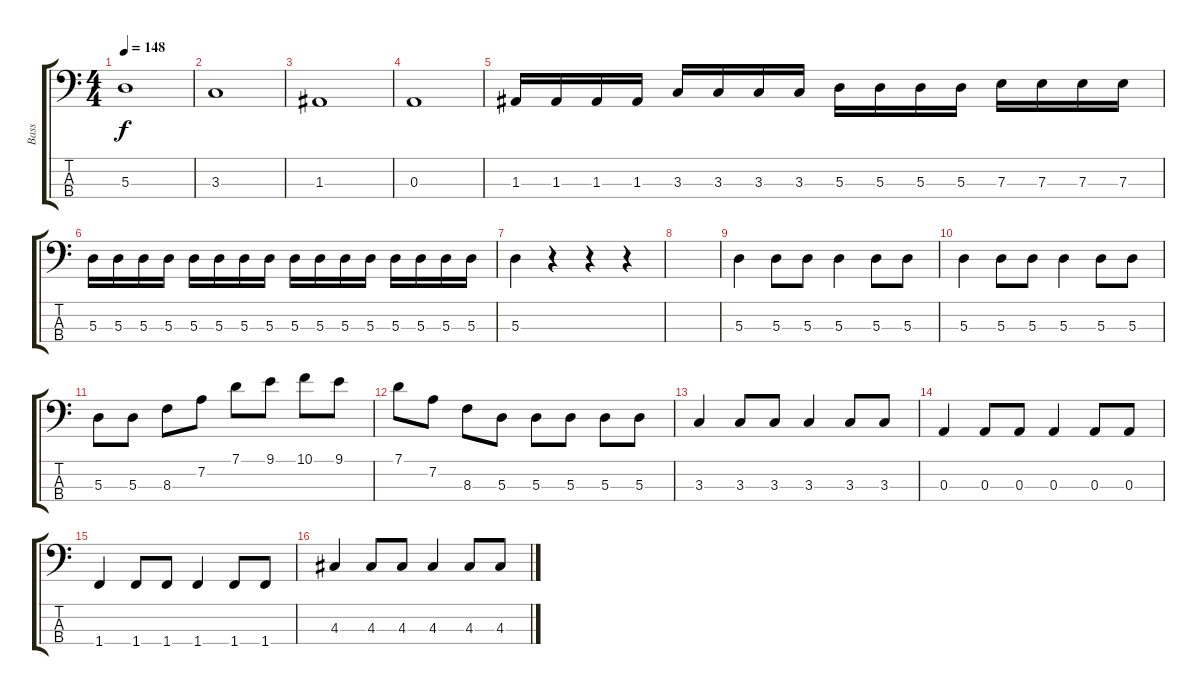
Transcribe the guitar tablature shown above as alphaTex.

\track ("Bass" "Bass") {instrument electricbasspick}
\staff {score tabs}
\tuning (G2 D2 A1 E1) {hide}
\ts (4 4)
\tempo 148
\clef f4
\ks c
5.3.1{dy f instrument electricbasspick} |
3.3.1 |
1.3.1 |
0.3.1 |
1.3.16 1.3.16 1.3.16 1.3.16 3.3.16 3.3.16 3.3.16 3.3.16 5.3.16 5.3.16 5.3.16 5.3.16 7.3.16 7.3.16 7.3.16 7.3.16 |
5.3.16 5.3.16 5.3.16 5.3.16 5.3.16 5.3.16 5.3.16 5.3.16 5.3.16 5.3.16 5.3.16 5.3.16 5.3.16 5.3.16 5.3.16 5.3.16 |
5.3.4 r.4 r.4 r.4 |
|
5.3.4 5.3.8 5.3.8 5.3.4 5.3.8 5.3.8 |
5.3.4 5.3.8 5.3.8 5.3.4 5.3.8 5.3.8 |
5.3.8 5.3.8 8.3.8 7.2.8 7.1.8 9.1.8 10.1.8 9.1.8 |
7.1.8 7.2.8 8.3.8 5.3.8 5.3.8 5.3.8 5.3.8 5.3.8 |
3.3.4 3.3.8 3.3.8 3.3.4 3.3.8 3.3.8 |
0.3.4 0.3.8 0.3.8 0.3.4 0.3.8 0.3.8 |
1.4.4 1.4.8 1.4.8 1.4.4 1.4.8 1.4.8 |
4.3.4 4.3.8 4.3.8 4.3.4 4.3.8 4.3.8
